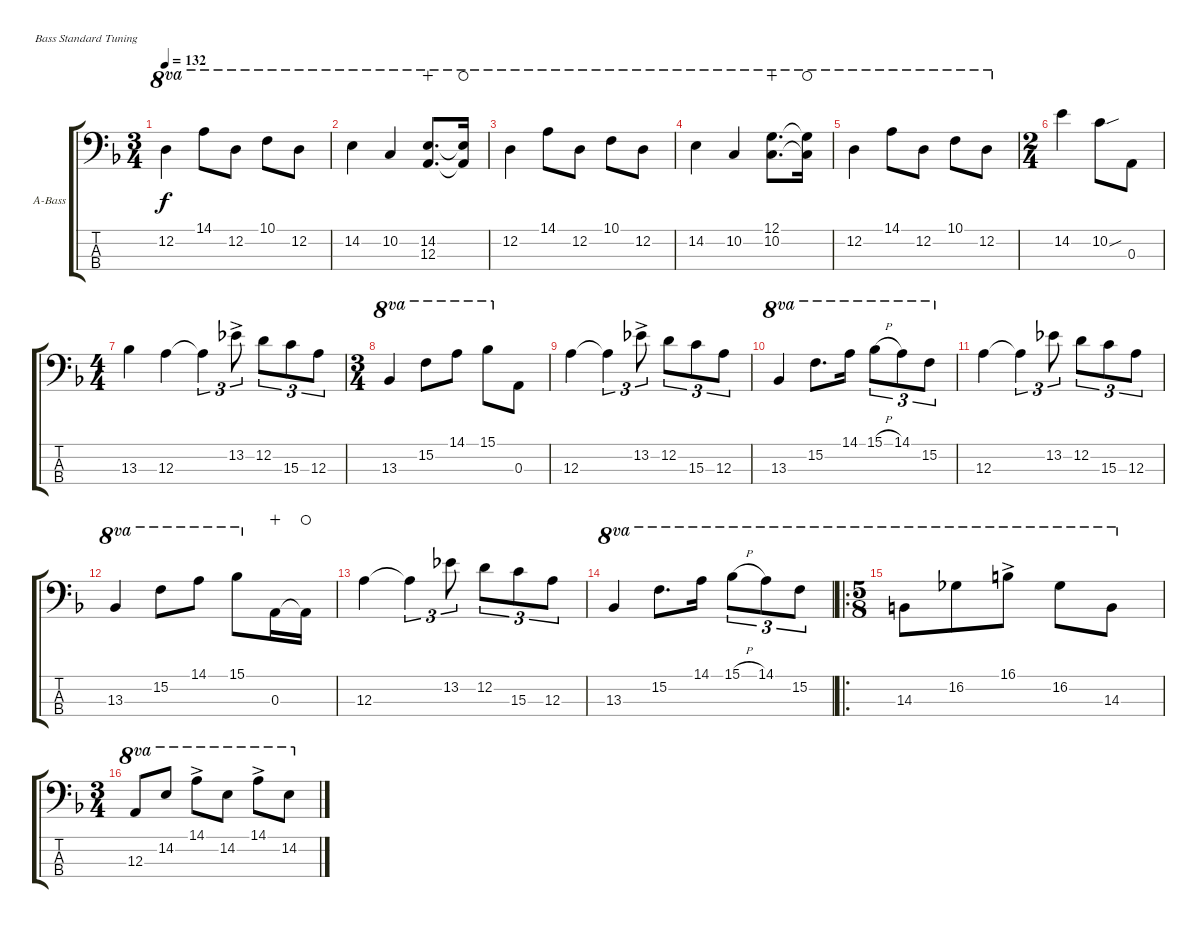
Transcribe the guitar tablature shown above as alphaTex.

\bracketExtendMode groupsimilarinstruments
\firstSystemTrackNameOrientation horizontal
\otherSystemsTrackNameOrientation horizontal
\track ("Bass" "A-Bass") {instrument distortionguitar}
\staff {score tabs}
\tuning (G2 D2 A1 E1)
\ts (3 4)
\tempo 132
\clef f4
\ks f
12.2.4{ot 8va dy f} 14.1.8{ot 8va} 12.2.8{ot 8va} 10.1.8{ot 8va} 12.2.8{ot 8va} |
14.2.4{ot 8va} 10.2.4{ot 8va} (14.2 12.3).8{d ot 8va wahc} (14.2{t} 12.3{t}).16{ot 8va waho} |
12.2.4{ot 8va} 14.1.8{ot 8va} 12.2.8{ot 8va} 10.1.8{ot 8va} 12.2.8{ot 8va} |
14.2.4{ot 8va} 10.2.4{ot 8va} (12.1 10.2).8{d ot 8va wahc} (12.1{t} 10.2{t}).16{ot 8va waho} |
12.2.4{ot 8va} 14.1.8{ot 8va} 12.2.8{ot 8va} 10.1.8{ot 8va} 12.2.8{ot 8va} |
\ts (2 4)
\beaming (8 2 2)
14.2.4 10.2{sou}.8 0.3.8 |
\ts (4 4)
\beaming (8 2 2 2 2)
13.3.4 12.3.4 12.3{t}.4{tu (3 2)} 13.2{ac}.8{tu (3 2)} 12.2.8{tu (3 2)} 15.3.8{tu (3 2)} 12.3.8{tu (3 2)} |
\ts (3 4)
\beaming (8 2 2 2)
13.3.4{ot 8va} 15.2.8{ot 8va} 14.1.8{ot 8va} 15.1.8{ot 8va} 0.3.8 |
12.3.4 12.3{t}.4{tu (3 2)} 13.2{ac}.8{tu (3 2)} 12.2.8{tu (3 2)} 15.3.8{tu (3 2)} 12.3.8{tu (3 2)} |
13.3.4{ot 8va} 15.2.8{d ot 8va} 14.1.16{ot 8va} 15.1{h}.8{tu (3 2) ot 8va} 14.1.8{tu (3 2) ot 8va} 15.2.8{tu (3 2) ot 8va} |
12.3.4 12.3{t}.4{tu (3 2)} 13.2.8{tu (3 2)} 12.2.8{tu (3 2)} 15.3.8{tu (3 2)} 12.3.8{tu (3 2)} |
13.3.4{ot 8va} 15.2.8{ot 8va} 14.1.8{ot 8va} 15.1.8{ot 8va} 0.3.16{wahc} 0.3{t}.16{waho} |
12.3.4 12.3{t}.4{tu (3 2)} 13.2.8{tu (3 2)} 12.2.8{tu (3 2)} 15.3.8{tu (3 2)} 12.3.8{tu (3 2)} |
13.3.4{ot 8va} 15.2.8{d ot 8va} 14.1.16{ot 8va} 15.1{h}.8{tu (3 2) ot 8va} 14.1.8{tu (3 2) ot 8va} 15.2.8{tu (3 2) ot 8va} |
\ro
\ts (5 8)
\beaming (8 3 2)
14.3.8{ot 8va} 16.2.8{ot 8va} 16.1{ac}.8{ot 8va} 16.2.8{ot 8va} 14.3.8{ot 8va} |
\ts (3 4)
\beaming (8 2 2 2)
12.3.8{ot 8va} 14.2.8{ot 8va} 14.1{ac}.8{ot 8va} 14.2.8{ot 8va} 14.1{ac}.8{ot 8va} 14.2.8{ot 8va}
